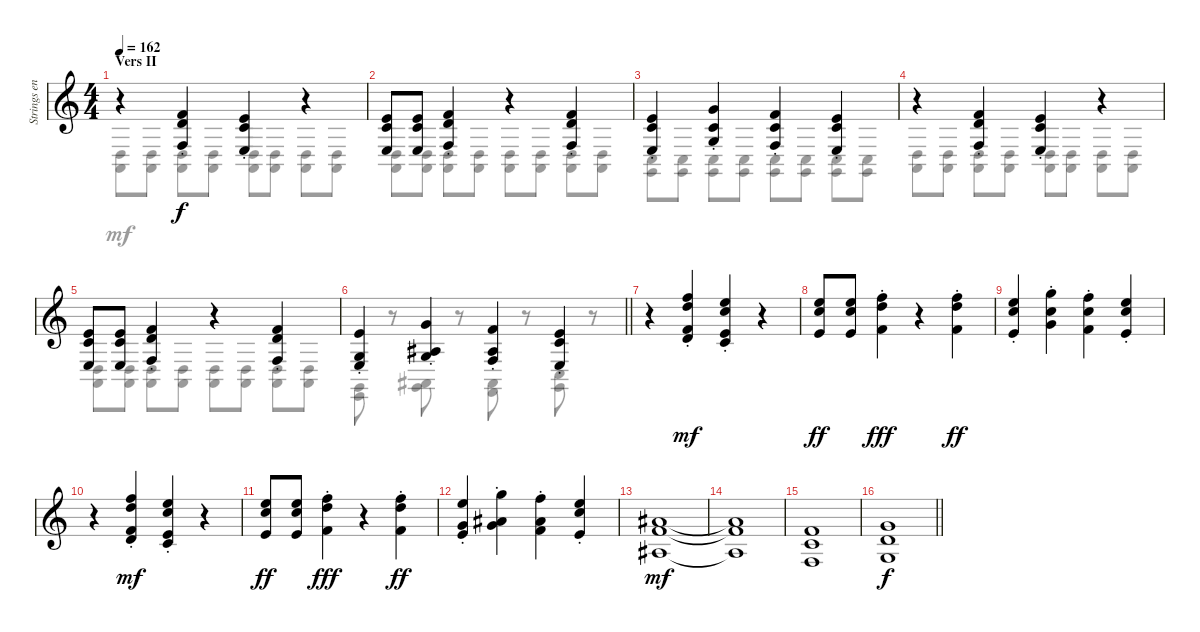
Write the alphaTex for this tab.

\track ("Strings ensemble" "Strings en") {instrument stringensemble1}
\staff {score}
\tuning (E4 B3 G3 D3 G2 C2) {hide}
\voice
\ts (4 4)
\section ("" "Vers II")
\tempo 162
\clef g2
\ks c
r.4{dy f} (1.1{st} 3.2{st} 3.4{st}).4 (0.1{st} 1.2{st} 2.4{st}).4 r.4 |
(0.1 1.2 2.4).8 (0.1 1.2 2.4).8 (1.1{st} 3.2{st} 3.4{st}).4 r.4 (1.1{st} 3.2{st} 3.4{st}).4 |
(0.1{st} 1.2{st} 2.4{st}).4 (3.1{st} 1.2{st} 0.3{st}).4 (1.1{st} 1.2{st} 3.4{st}).4 (0.1{st} 1.2{st} 2.4{st}).4 |
r.4 (1.1{st} 3.2{st} 3.4{st}).4 (0.1{st} 1.2{st} 2.4{st}).4 r.4 |
(0.1 1.2 2.4).8 (0.1 1.2 2.4).8 (1.1{st} 3.2{st} 3.4{st}).4 r.4 (1.1{st} 3.2{st} 3.4{st}).4 |
\barLineRight lightlight
(0.1{st} 0.3{st} 2.4{st}).4 (3.1{st} 3.3{st} 5.4{st}).4 (1.1{st} 3.3{st} 3.4{st}).4 (0.1{st} 1.2{st} 2.4{st}).4 |
r.4 (18.2{st} 19.3{st} 15.4{st} 19.5{st}).4{dy mf} (0.1{st} 17.2{st} 17.3{st} 17.5{st}).4 r.4 |
(0.1 17.2 17.3).8{dy ff} (0.1 17.2 17.3).8 (13.1{st} 15.2{st} 15.4{st}).4{dy fff} r.4 (13.1{st} 15.2{st} 15.4{st}).4{dy ff} |
(12.1{st} 13.2{st} 14.4{st}).4 (15.1{st} 13.2{st} 12.3{st}).4 (13.1{st} 13.2{st} 15.4{st}).4 (12.1{st} 13.2{st} 14.4{st}).4 |
r.4 (18.2{st} 19.3{st} 15.4{st} 19.5{st}).4{dy mf} (0.1{st} 17.2{st} 17.3{st} 17.5{st}).4 r.4 |
(0.1 17.2 17.3).8{dy ff} (0.1 17.2 17.3).8 (13.1{st} 15.2{st} 15.4{st}).4{dy fff} r.4 (13.1{st} 15.2{st} 15.4{st}).4{dy ff} |
(12.1{st} 12.3{st} 14.4{st}).4 (15.1{st} 15.3{st} 17.4{st}).4 (13.1{st} 15.3{st} 15.4{st}).4 (12.1{st} 13.2{st} 14.4{st}).4 |
(15.3 15.4 15.5).1{dy mf} |
(15.3{t} 15.4{t} 15.5{t}).1 |
(1.1 1.2 3.4).1 |
\barLineRight lightlight
(3.1 3.2 0.3).1{dy f}
\voice
\clef g2
\ottava regular
\simile none
\ks c
(0.4{pm} 2.5{pm}).8{dy mf} (0.4{pm} 2.5{pm}).8 (0.4{pm} 2.5{pm}).8 (0.4{pm} 2.5{pm}).8 (0.4{pm} 2.5{pm}).8 (0.4{pm} 2.5{pm}).8 (0.4{pm} 2.5{pm}).8 (0.4{pm} 2.5{pm}).8 |
(0.4{pm} 2.5{pm}).8 (0.4{pm} 2.5{pm}).8 (0.4{pm} 2.5{pm}).8 (0.4{pm} 2.5{pm}).8 (0.4{pm} 2.5{pm}).8 (0.4{pm} 2.5{pm}).8 (0.4{pm} 2.5{pm}).8 (0.4{pm} 2.5{pm}).8 |
(5.5{pm} 7.6{pm}).8 (5.5{pm} 7.6{pm}).8 (5.5{pm} 7.6{pm}).8 (5.5{pm} 7.6{pm}).8 (5.5{pm} 7.6{pm}).8 (5.5{pm} 7.6{pm}).8 (5.5{pm} 7.6{pm}).8 (5.5{pm} 7.6{pm}).8 |
(0.4{pm} 2.5{pm}).8 (0.4{pm} 2.5{pm}).8 (0.4{pm} 2.5{pm}).8 (0.4{pm} 2.5{pm}).8 (0.4{pm} 2.5{pm}).8 (0.4{pm} 2.5{pm}).8 (0.4{pm} 2.5{pm}).8 (0.4{pm} 2.5{pm}).8 |
(0.4{pm} 2.5{pm}).8 (0.4{pm} 2.5{pm}).8 (0.4{pm} 2.5{pm}).8 (0.4{pm} 2.5{pm}).8 (0.4{pm} 2.5{pm}).8 (0.4{pm} 2.5{pm}).8 (0.4{pm} 2.5{pm}).8 (0.4{pm} 2.5{pm}).8 |
\barLineRight lightlight
(0.5{pm} 4.6{pm}).8 r.8 (0.5{pm} 10.6{pm}).8 r.8 (3.5{pm} 5.6{pm}).8 r.8 (5.5{pm} 7.6{pm}).8 r.8 |
|
|
|
|
|
|
|
|
|
\barLineRight lightlight
